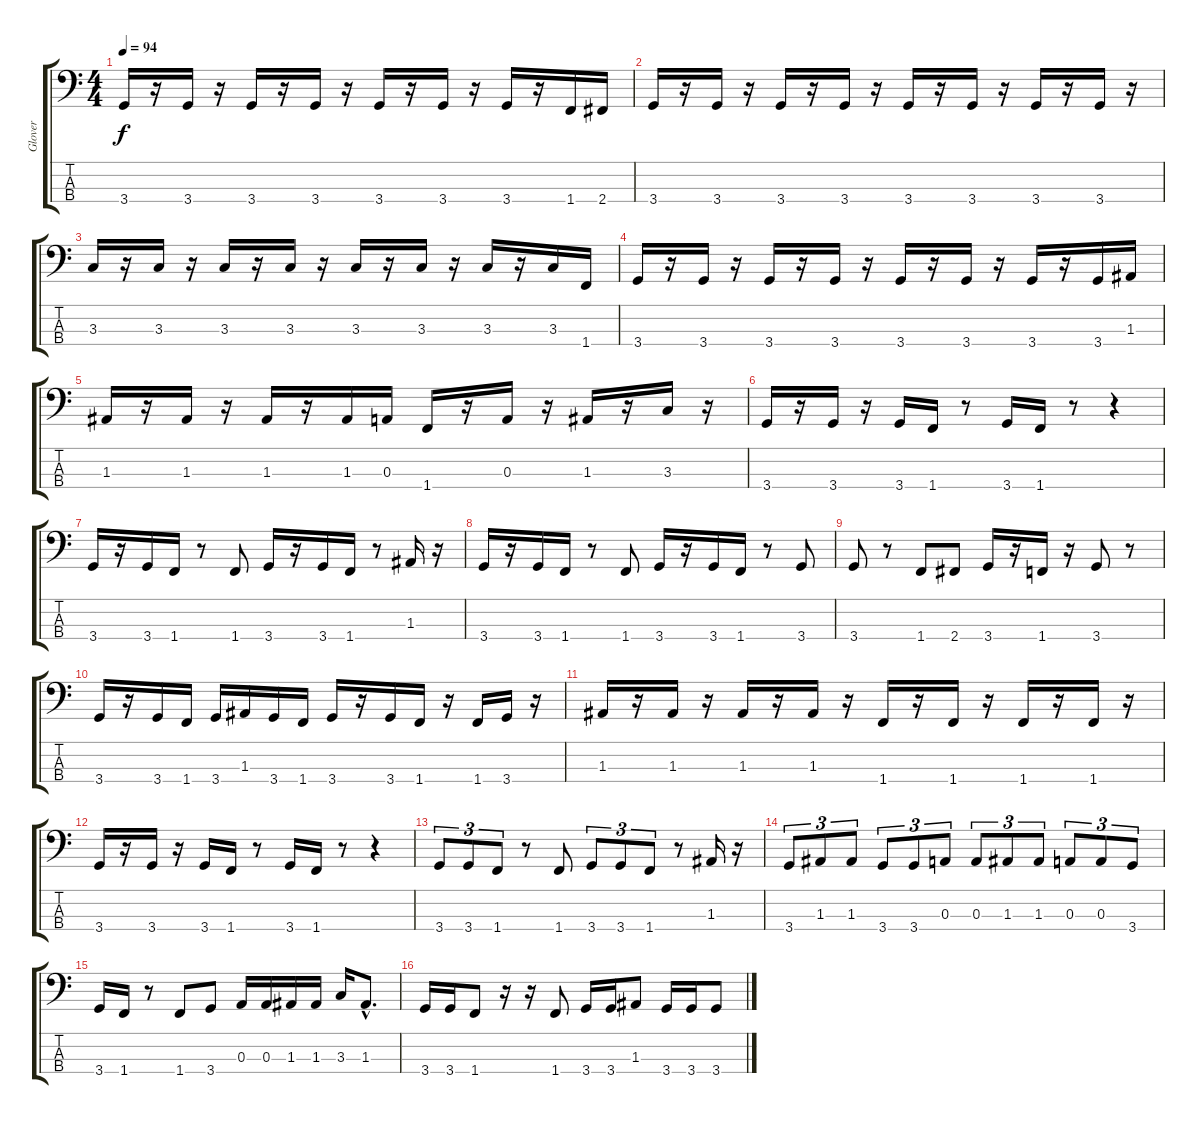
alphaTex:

\track ("Glover" "Glover") {instrument electricbassfinger}
\staff {score tabs}
\tuning (G2 D2 A1 E1) {hide}
\ts (4 4)
\tempo 94
\clef f4
\ks c
3.4.16{dy f} r.16 3.4.16 r.16 3.4.16 r.16 3.4.16 r.16 3.4.16 r.16 3.4.16 r.16 3.4.16 r.16 1.4.16 2.4.16 |
3.4.16 r.16 3.4.16 r.16 3.4.16 r.16 3.4.16 r.16 3.4.16 r.16 3.4.16 r.16 3.4.16 r.16 3.4.16 r.16 |
3.3.16 r.16 3.3.16 r.16 3.3.16 r.16 3.3.16 r.16 3.3.16 r.16 3.3.16 r.16 3.3.16 r.16 3.3.16 1.4.16 |
3.4.16 r.16 3.4.16 r.16 3.4.16 r.16 3.4.16 r.16 3.4.16 r.16 3.4.16 r.16 3.4.16 r.16 3.4.16 1.3.16 |
1.3.16 r.16 1.3.16 r.16 1.3.16 r.16 1.3.16 0.3.16 1.4.16 r.16 0.3.16 r.16 1.3.16 r.16 3.3.16 r.16 |
3.4.16 r.16 3.4.16 r.16 3.4.16 1.4.16 r.8 3.4.16 1.4.16 r.8 r.4 |
3.4.16 r.16 3.4.16 1.4.16 r.8 1.4.8 3.4.16 r.16 3.4.16 1.4.16 r.8 1.3.16 r.16 |
3.4.16 r.16 3.4.16 1.4.16 r.8 1.4.8 3.4.16 r.16 3.4.16 1.4.16 r.8 3.4.8 |
3.4.8 r.8 1.4.8 2.4.8 3.4.16 r.16 1.4.16 r.16 3.4.8 r.8 |
3.4.16 r.16 3.4.16 1.4.16 3.4.16 1.3.16 3.4.16 1.4.16 3.4.16 r.16 3.4.16 1.4.16 r.16 1.4.16 3.4.16 r.16 |
1.3.16 r.16 1.3.16 r.16 1.3.16 r.16 1.3.16 r.16 1.4.16 r.16 1.4.16 r.16 1.4.16 r.16 1.4.16 r.16 |
3.4.16 r.16 3.4.16 r.16 3.4.16 1.4.16 r.8 3.4.16 1.4.16 r.8 r.4 |
3.4.8{tu (3 2)} 3.4.8{tu (3 2)} 1.4.8{tu (3 2)} r.8 1.4.8 3.4.8{tu (3 2)} 3.4.8{tu (3 2)} 1.4.8{tu (3 2)} r.8 1.3.16 r.16 |
3.4.8{tu (3 2)} 1.3.8{tu (3 2)} 1.3.8{tu (3 2)} 3.4.8{tu (3 2)} 3.4.8{tu (3 2)} 0.3.8{tu (3 2)} 0.3.8{tu (3 2)} 1.3.8{tu (3 2)} 1.3.8{tu (3 2)} 0.3.8{tu (3 2)} 0.3.8{tu (3 2)} 3.4.8{tu (3 2)} |
3.4.16 1.4.16 r.8 1.4.8 3.4.8 0.3.16 0.3.16 1.3.16 1.3.16 3.3.16 1.3{hac}.8{d} |
3.4.16 3.4.16 1.4.8 r.16 r.16 1.4.8 3.4.16 3.4.16 1.3.8 3.4.16 3.4.16 3.4.8
